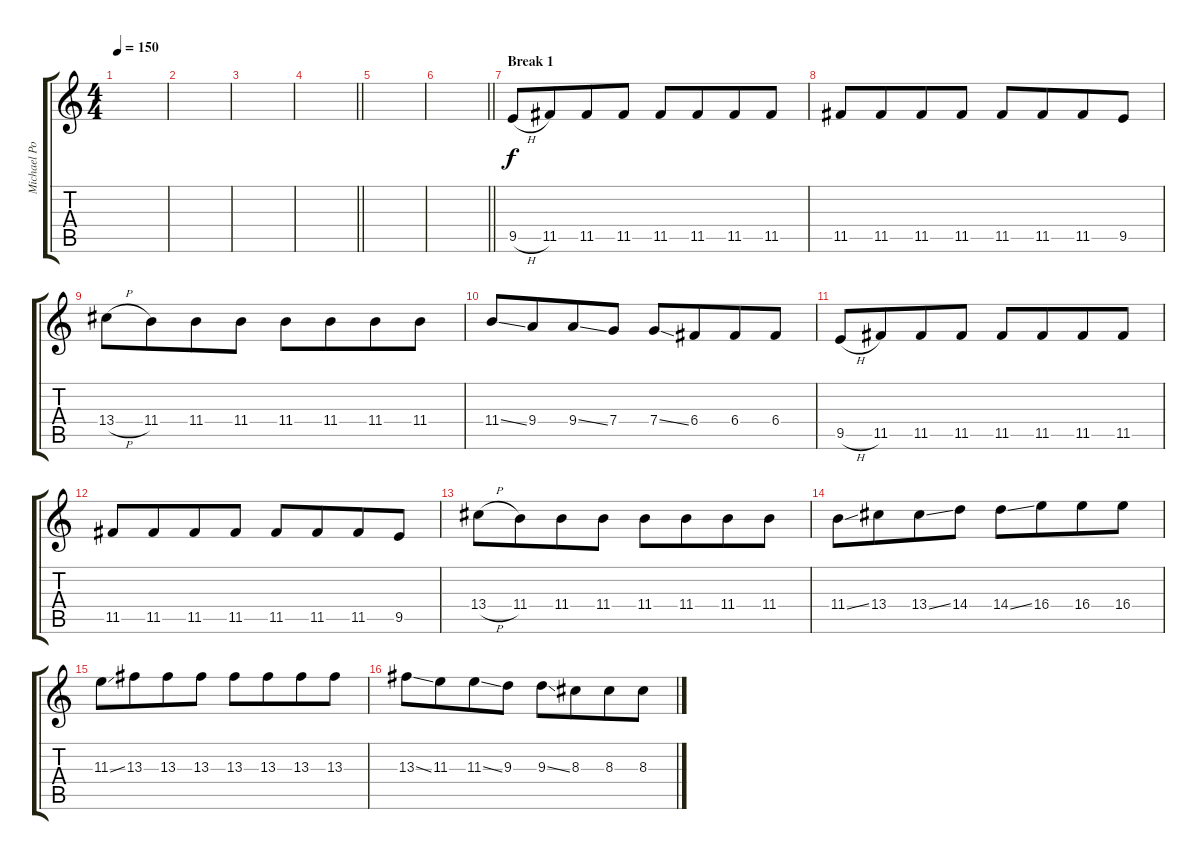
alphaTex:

\track ("Michael Poulsen Solo" "Michael Po") {instrument distortionguitar}
\staff {score tabs}
\tuning (D4 A3 F3 C3 G2 D2) {hide}
\ts (4 4)
\tempo 150
\clef g2
\ks c
|
|
|
\barLineRight lightlight
|
|
\barLineRight lightlight
|
\section ("" "Break 1")
9.5{h}.8 11.5.8{beam merge} 11.5.8 11.5.8 11.5.8 11.5.8{beam merge} 11.5.8 11.5.8 |
11.5.8 11.5.8{beam merge} 11.5.8 11.5.8 11.5.8 11.5.8{beam merge} 11.5.8 9.5.8 |
13.4{h}.8 11.4.8{beam merge} 11.4.8 11.4.8 11.4.8 11.4.8{beam merge} 11.4.8 11.4.8 |
11.4{ss}.8 9.4.8{beam merge} 9.4{ss}.8 7.4.8 7.4{ss}.8 6.4.8{beam merge} 6.4.8 6.4.8 |
9.5{h}.8 11.5.8{beam merge} 11.5.8 11.5.8 11.5.8 11.5.8{beam merge} 11.5.8 11.5.8 |
11.5.8 11.5.8{beam merge} 11.5.8 11.5.8 11.5.8 11.5.8{beam merge} 11.5.8 9.5.8 |
13.4{h}.8 11.4.8{beam merge} 11.4.8 11.4.8 11.4.8 11.4.8{beam merge} 11.4.8 11.4.8 |
11.4{ss}.8 13.4.8{beam merge} 13.4{ss}.8 14.4.8 14.4{ss}.8 16.4.8{beam merge} 16.4.8 16.4.8 |
11.3{ss}.8 13.3.8{beam merge} 13.3.8 13.3.8 13.3.8 13.3.8{beam merge} 13.3.8 13.3.8 |
13.3{ss}.8 11.3.8{beam merge} 11.3{ss}.8 9.3.8 9.3{ss}.8 8.3.8{beam merge} 8.3.8 8.3.8
